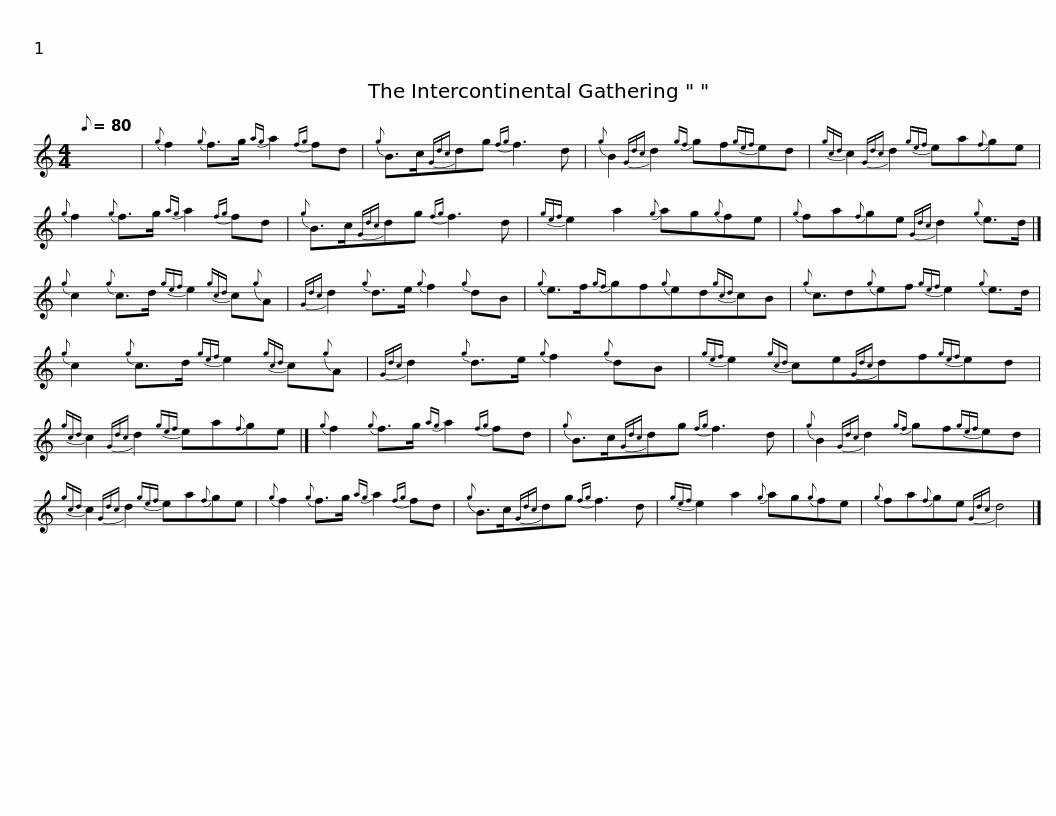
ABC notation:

X:1
L:1/8
Q:1/8=80
M:4/4
I:linebreak $
K:C
V:1 treble
V:1
 x8 |{g} f2{g} f>g{ag} a2{fg} fd |{g} B>c{Gdc}dg{fg} f3 d |{g} B2{Gdc} d2{gf} gf{gef}ed |${gcd} c2{Gdc} d2{gef} ea{f}ge | %5
{g} f2{g} f>g{ag} a2{fg} fd |{g} B>c{Gdc}dg{fg} f3 d |{gef} e2 a2{g} ag{g}fe |${g} fa{f}ge{Gdc} d2{g} e>d |]{g} c2{g} c>d{gef} e2{gcd} c{g}A | %10
{Gdc} d2{g} d>e{g} f2{g} dB |${g} e>f{gf}gf{g}ed{gcd}cB |{g} c3/2d{g}ef{gef} e2{g} e>d |{g} c2{g} c>d{gef} e2{gcd} c{g}A |${Gdc} d2{g} d>e{g} f2{g} dB | %15
{gef} e2{gcd} ce{Gdc}df{gef}ed |{gcd} c2{Gdc} d2{gef} ea{f}ge |]${g} f2{g} f>g{ag} a2{fg} fd |{g} B>c{Gdc}dg{fg} f3 d |{g} B2{Gdc} d2{gf} gf{gef}ed |$ %20
{gcd} c2{Gdc} d2{gef} ea{f}ge |{g} f2{g} f>g{ag} a2{fg} fd |{g} B>c{Gdc}dg{fg} f3 d |{gef} e2 a2{g} ag{g}fe |${g} fa{f}ge{Gdc} d4 |] %25
